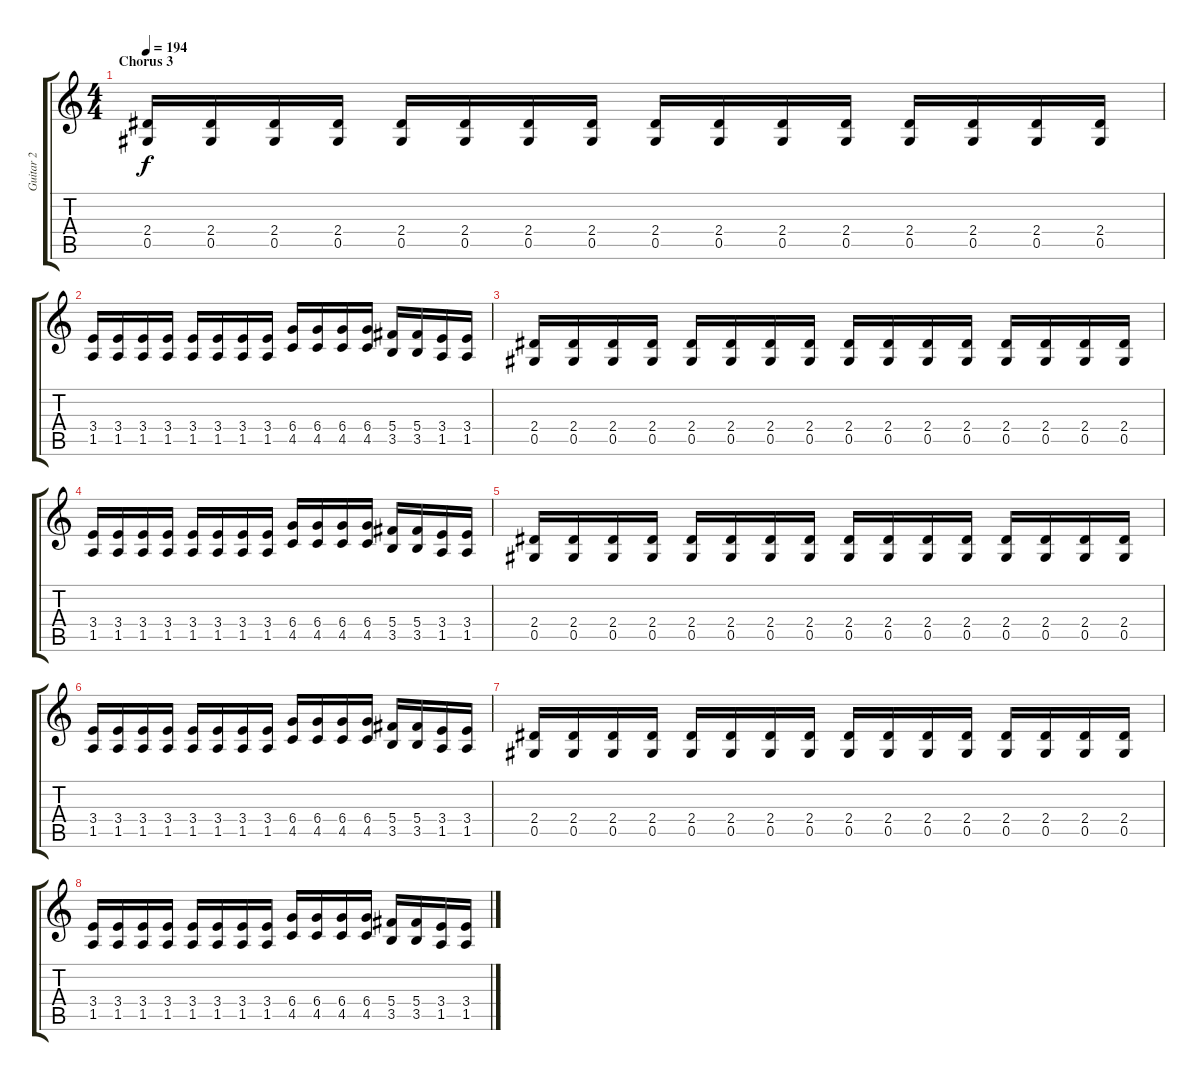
\track ("Guitar 2" "Guitar 2") {instrument overdrivenguitar}
\staff {score tabs}
\tuning (Eb4 Bb3 Gb3 Db3 Ab2 Eb2) {hide}
\ts (4 4)
\section ("" "Chorus 3")
\tempo 194
\clef g2
\ks c
(2.4 0.5).16{dy f} (2.4 0.5).16 (2.4 0.5).16 (2.4 0.5).16 (2.4 0.5).16 (2.4 0.5).16 (2.4 0.5).16 (2.4 0.5).16 (2.4 0.5).16 (2.4 0.5).16 (2.4 0.5).16 (2.4 0.5).16 (2.4 0.5).16 (2.4 0.5).16 (2.4 0.5).16 (2.4 0.5).16 |
(3.4 1.5).16 (3.4 1.5).16 (3.4 1.5).16 (3.4 1.5).16 (3.4 1.5).16 (3.4 1.5).16 (3.4 1.5).16 (3.4 1.5).16 (6.4 4.5).16 (6.4 4.5).16 (6.4 4.5).16 (6.4 4.5).16 (5.4 3.5).16 (5.4 3.5).16 (3.4 1.5).16 (3.4 1.5).16 |
(2.4 0.5).16 (2.4 0.5).16 (2.4 0.5).16 (2.4 0.5).16 (2.4 0.5).16 (2.4 0.5).16 (2.4 0.5).16 (2.4 0.5).16 (2.4 0.5).16 (2.4 0.5).16 (2.4 0.5).16 (2.4 0.5).16 (2.4 0.5).16 (2.4 0.5).16 (2.4 0.5).16 (2.4 0.5).16 |
(3.4 1.5).16 (3.4 1.5).16 (3.4 1.5).16 (3.4 1.5).16 (3.4 1.5).16 (3.4 1.5).16 (3.4 1.5).16 (3.4 1.5).16 (6.4 4.5).16 (6.4 4.5).16 (6.4 4.5).16 (6.4 4.5).16 (5.4 3.5).16 (5.4 3.5).16 (3.4 1.5).16 (3.4 1.5).16 |
(2.4 0.5).16 (2.4 0.5).16 (2.4 0.5).16 (2.4 0.5).16 (2.4 0.5).16 (2.4 0.5).16 (2.4 0.5).16 (2.4 0.5).16 (2.4 0.5).16 (2.4 0.5).16 (2.4 0.5).16 (2.4 0.5).16 (2.4 0.5).16 (2.4 0.5).16 (2.4 0.5).16 (2.4 0.5).16 |
(3.4 1.5).16 (3.4 1.5).16 (3.4 1.5).16 (3.4 1.5).16 (3.4 1.5).16 (3.4 1.5).16 (3.4 1.5).16 (3.4 1.5).16 (6.4 4.5).16 (6.4 4.5).16 (6.4 4.5).16 (6.4 4.5).16 (5.4 3.5).16 (5.4 3.5).16 (3.4 1.5).16 (3.4 1.5).16 |
(2.4 0.5).16 (2.4 0.5).16 (2.4 0.5).16 (2.4 0.5).16 (2.4 0.5).16 (2.4 0.5).16 (2.4 0.5).16 (2.4 0.5).16 (2.4 0.5).16 (2.4 0.5).16 (2.4 0.5).16 (2.4 0.5).16 (2.4 0.5).16 (2.4 0.5).16 (2.4 0.5).16 (2.4 0.5).16 |
(3.4 1.5).16 (3.4 1.5).16 (3.4 1.5).16 (3.4 1.5).16 (3.4 1.5).16 (3.4 1.5).16 (3.4 1.5).16 (3.4 1.5).16 (6.4 4.5).16 (6.4 4.5).16 (6.4 4.5).16 (6.4 4.5).16 (5.4 3.5).16 (5.4 3.5).16 (3.4 1.5).16 (3.4 1.5).16
